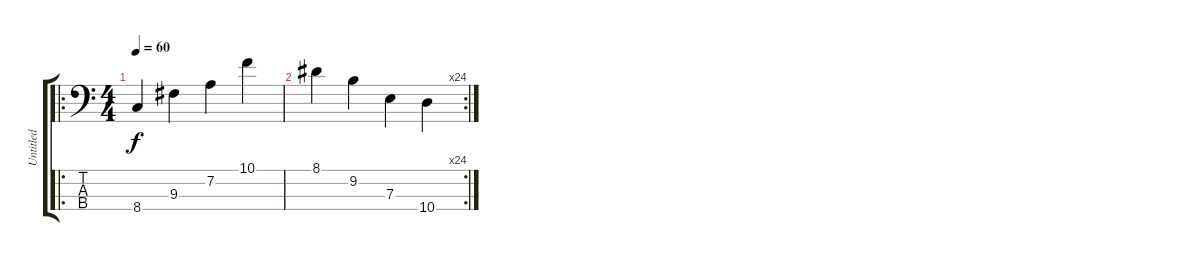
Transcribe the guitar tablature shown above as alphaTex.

\track ("Untitled" "Untitled") {instrument electricbassfinger}
\staff {score tabs}
\tuning (G2 D2 A1 E1) {hide}
\ro
\ts (4 4)
\tempo 60
\clef f4
\ks c
8.4.4{dy f instrument electricbassfinger} 9.3.4 7.2.4 10.1.4 |
\rc 24
8.1.4 9.2.4 7.3.4 10.4.4
